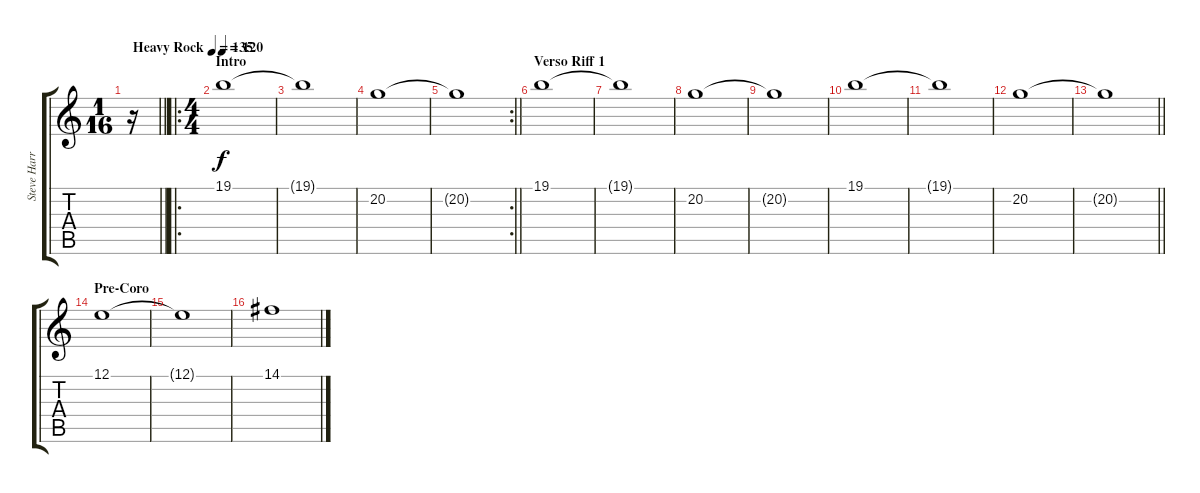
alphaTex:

\track ("Steve Harris (Teclado)" "Steve Harr") {instrument pad2warm}
\staff {score tabs}
\tuning (E4 B3 G3 D3 A2 E2) {hide}
\ts (1 16)
\tempo (135 "Heavy Rock")
\clef g2
\barLineRight lightlight
\ks c
r.16{dy f instrument pad2warm} |
\ro
\ts (4 4)
\section ("" "Intro")
\tempo 120
19.1.1 |
19.1{t}.1 |
20.2.1 |
\rc 2
\barLineRight lightlight
20.2{t}.1 |
\section ("" "Verso Riff 1")
19.1.1 |
19.1{t}.1 |
20.2.1 |
20.2{t}.1 |
19.1.1 |
19.1{t}.1 |
20.2.1 |
\barLineRight lightlight
20.2{t}.1 |
\section ("" "Pre-Coro")
12.1.1 |
12.1{t}.1 |
14.1.1
